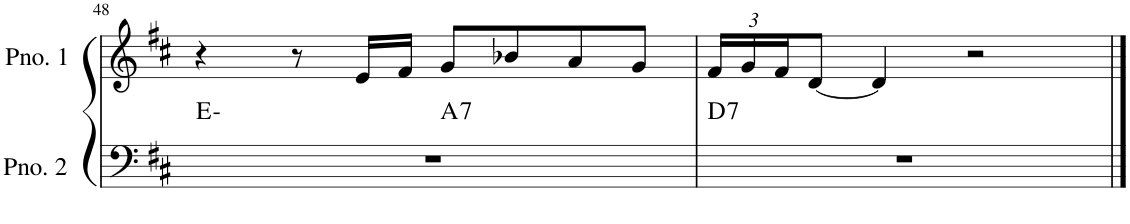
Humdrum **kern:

**kern	**harte	**kern
*part2	*part2	*part1
*staff2	*	*staff1
*I"ピアノ 2	*	*I"ピアノ 1
!!LO:PB:g=z
*clefF4	*	*clefG2
*k[f#c#]	*	*k[f#c#]
*M4/4	*	*M4/4
=48	=48	=48
*^	*	*
1r	2ryy	E:min	4r
.	.	.	8r
.	.	.	16e/LL
.	.	.	16f#/JJ
!	!	!LO:H:kt=7	!
.	2ryy	A:7	8g/L
.	.	.	8b-X/
.	.	.	8a/
.	.	.	8g/J
*v	*v	*	*
=49	=49	=49
*	*	*Xbrackettup
*^	*	*
!	!	!LO:H:kt=7	!
*v	*v	*	*
1r	D:7	24f#/LL
.	.	24g/
.	.	24f#/J
.	.	[8d/J
.	.	4d/]
.	.	2r
==	==	==
*-	*-	*-
